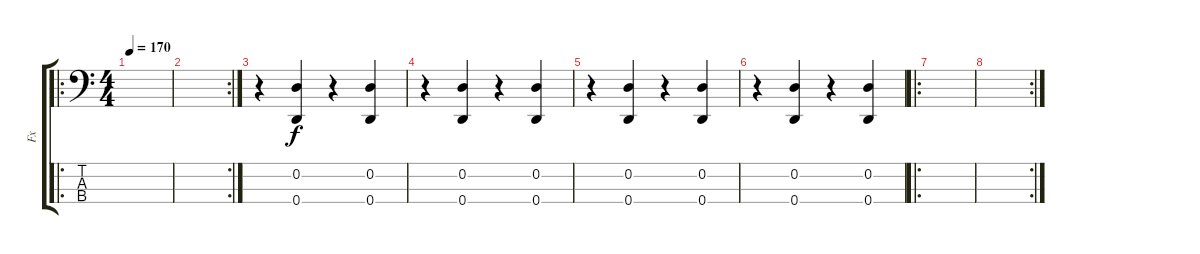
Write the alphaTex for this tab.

\track ("Fx" "Fx") {instrument distortionguitar}
\staff {score tabs}
\tuning (G2 D2 A1 D1) {hide}
\ro
\ts (4 4)
\tempo 170
\clef f4
\ks c
|
\rc 2
|
r.4 (0.2 0.4).4 r.4 (0.2 0.4).4 |
r.4 (0.2 0.4).4 r.4 (0.2 0.4).4 |
r.4 (0.2 0.4).4 r.4 (0.2 0.4).4 |
r.4 (0.2 0.4).4 r.4 (0.2 0.4).4 |
\ro
|
\rc 2
